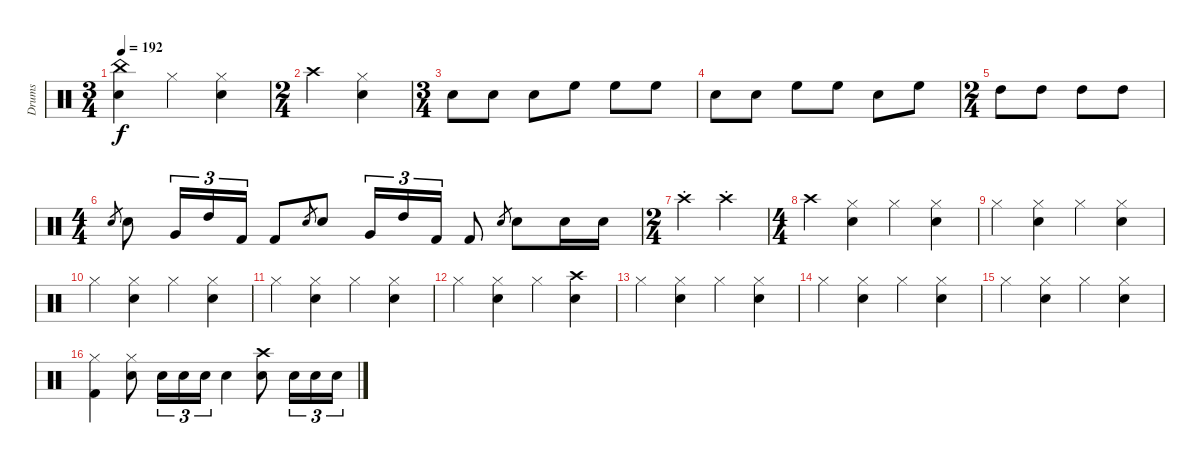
\track ("Drums" "Drums") {instrument percussion}
\staff {score}
\articulation defaults
\ts (3 4)
\tempo 192
\clef neutral
\ks c
("China (hit)" "Snare (hit) 2").4{dy f} "Hi-Hat (closed)".4 ("Hi-Hat (closed)" "Snare (hit) 2").4 |
\ts (2 4)
"Crash high (hit)".4 ("Hi-Hat (closed)" "Snare (hit) 2").4 |
\ts (3 4)
"Snare (hit) 2".8 "Snare (hit) 2".8 "Snare (hit) 2".8 "High Floor Tom (hit)".8 "High Floor Tom (hit)".8 "High Floor Tom (hit)".8 |
"Snare (hit) 2".8 "Snare (hit) 2".8 "High Floor Tom (hit)".8 "High Floor Tom (hit)".8 "Snare (hit) 2".8 "High Floor Tom (hit)".8 |
\ts (2 4)
"High Tom (hit)".8 "High Tom (hit)".8 "High Tom (hit)".8 "High Tom (hit)".8 |
\ts (4 4)
"Snare (hit) 2".8{gr} "Snare (hit) 2".8 "Very Low Tom (hit)".16{tu (3 2)} "High Tom (hit)".16{tu (3 2)} "Kick (hit) 2".16{tu (3 2)} "Kick (hit) 2".8 "Snare (hit) 2".8{gr} "Snare (hit) 2".8 "Very Low Tom (hit)".16{tu (3 2)} "High Tom (hit)".16{tu (3 2)} "Kick (hit) 2".16{tu (3 2)} "Kick (hit) 2".8 "Snare (hit) 2".8{gr} "Snare (hit) 2".8 "Snare (hit) 2".16 "Snare (hit) 2".16 |
\ts (2 4)
"Crash high (hit)"{st}.4 "Crash high (hit)"{st}.4 |
\ts (4 4)
"Crash high (hit)".4 ("Hi-Hat (closed)" "Snare (hit) 2").4 "Hi-Hat (closed)".4 ("Hi-Hat (closed)" "Snare (hit) 2").4 |
"Hi-Hat (closed)".4 ("Hi-Hat (closed)" "Snare (hit) 2").4 "Hi-Hat (closed)".4 ("Hi-Hat (closed)" "Snare (hit) 2").4 |
"Hi-Hat (closed)".4 ("Hi-Hat (closed)" "Snare (hit) 2").4 "Hi-Hat (closed)".4 ("Hi-Hat (closed)" "Snare (hit) 2").4 |
"Hi-Hat (closed)".4 ("Hi-Hat (closed)" "Snare (hit) 2").4 "Hi-Hat (closed)".4 ("Hi-Hat (closed)" "Snare (hit) 2").4 |
"Hi-Hat (closed)".4 ("Hi-Hat (closed)" "Snare (hit) 2").4 "Hi-Hat (closed)".4 ("Crash high (hit)" "Snare (hit) 2").4 |
"Hi-Hat (closed)".4 ("Hi-Hat (closed)" "Snare (hit) 2").4 "Hi-Hat (closed)".4 ("Hi-Hat (closed)" "Snare (hit) 2").4 |
"Hi-Hat (closed)".4 ("Hi-Hat (closed)" "Snare (hit) 2").4 "Hi-Hat (closed)".4 ("Hi-Hat (closed)" "Snare (hit) 2").4 |
"Hi-Hat (closed)".4 ("Hi-Hat (closed)" "Snare (hit) 2").4 "Hi-Hat (closed)".4 ("Hi-Hat (closed)" "Snare (hit) 2").4 |
("Hi-Hat (closed)" "Kick (hit) 2").4 ("Hi-Hat (closed)" "Snare (hit) 2").8 "Snare (hit) 2".16{tu (3 2)} "Snare (hit) 2".16{tu (3 2)} "Snare (hit) 2".16{tu (3 2)} "Snare (hit) 2".4 ("Crash high (hit)" "Snare (hit) 2").8 "Snare (hit) 2".16{tu (3 2)} "Snare (hit) 2".16{tu (3 2)} "Snare (hit) 2".16{tu (3 2)}
